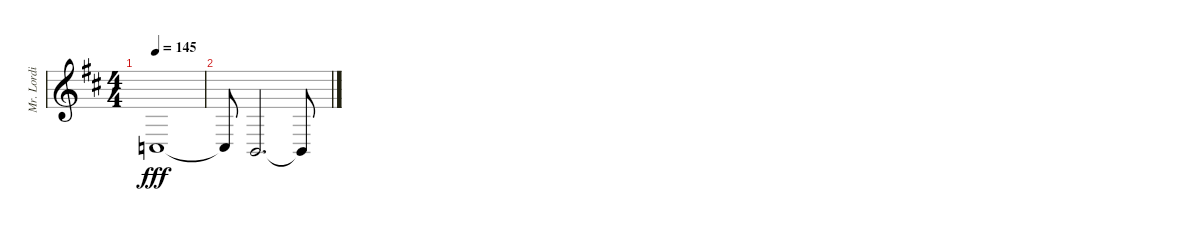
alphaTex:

\track ("Mr. Lordi [Vocals #2]" "Mr. Lordi ") {instrument lead2sawtooth}
\staff {score}
\tuning (D4 A3 F3 C3 G2 C2) {hide}
\ts (4 4)
\tempo 145
\clef g2
\ks d
0.4.1{dy fff} |
0.4{t}.8 4.5.2{d} 4.5{t}.8
